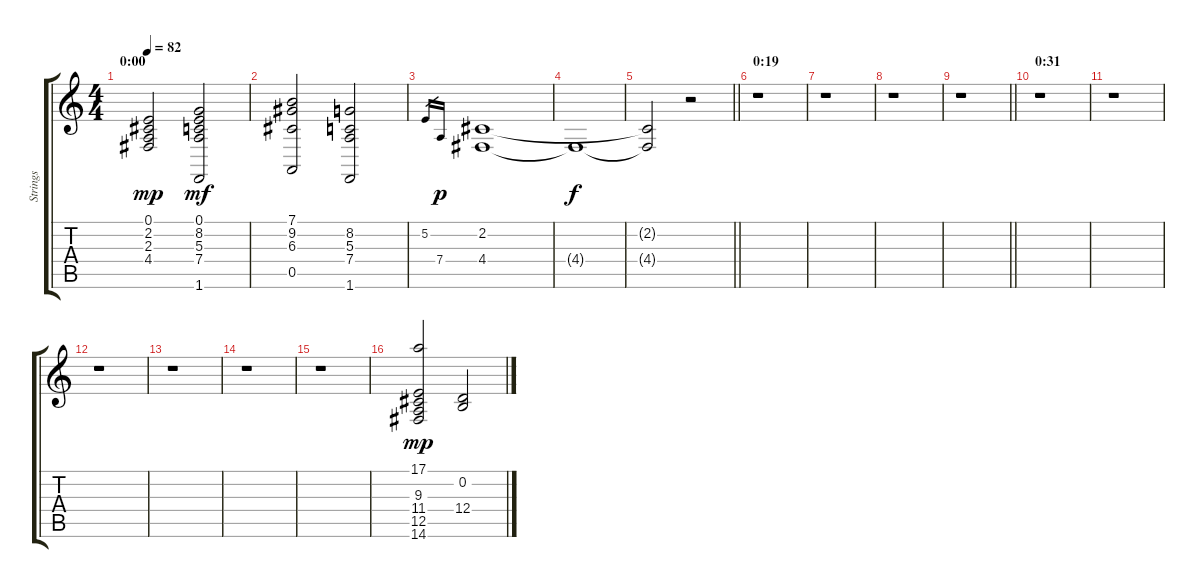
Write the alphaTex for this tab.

\track ("Strings" "Strings") {instrument stringensemble2}
\staff {score tabs}
\tuning (E4 B3 G3 D3 A2 E2) {hide}
\ts (4 4)
\section ("" "0:00")
\tempo 82
\clef g2
\ks c
(0.1 2.2 2.3 4.4).2{dy mp instrument stringensemble2} (0.1 8.2 5.3 7.4 1.6).2{dy mf} |
(7.1 9.2 6.3 0.5).2 (8.2 5.3 7.4 1.6).2 |
5.2.16{gr} 7.4.16{gr dy p} (2.2 4.4).1 |
4.4{t}.1{dy f} |
\barLineRight lightlight
(2.2{t} 4.4{t}).2 r.2 |
\section ("" "0:19")
r.1 |
r.1 |
r.1 |
\barLineRight lightlight
r.1 |
\section ("" "0:31")
r.1 |
r.1 |
r.1 |
r.1 |
r.1 |
r.1 |
(17.1 9.3 11.4 12.5 14.6).2{dy mp} (0.2 12.4).2
